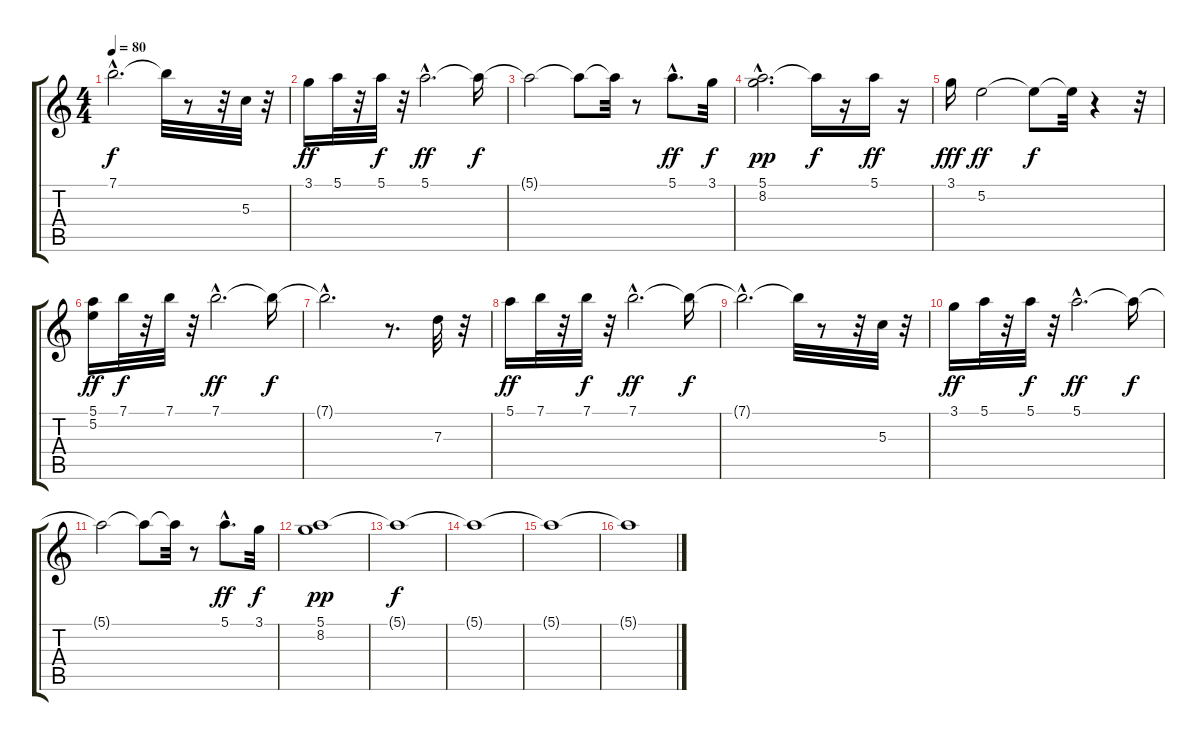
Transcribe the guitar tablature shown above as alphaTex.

\track "" {instrument electricguitarclean}
\staff {score tabs}
\tuning (E4 B3 G3 D3 A2 E2) {hide}
\ts (4 4)
\tempo 80
\clef g2
\ks c
7.1{hac t}.2{d dy f} 7.1{t}.32 r.8 r.32 5.3.32 r.32 |
3.1.16{dy ff} 5.1.32 r.32 5.1.32{dy f} r.32 5.1{hac}.2{d dy ff} 5.1{t}.16{dy f} |
5.1{t}.2 5.1{t}.8 5.1{t}.32 r.8 5.1{hac}.8{d dy ff} 3.1.32{dy f} |
(5.1{hac} 8.2).2{d dy pp} 5.1{t}.16{dy f} r.16 5.1.16{dy ff} r.16 |
3.1.16{dy fff} 5.2.2{dy ff} 5.2{t}.8{dy f} 5.2{t}.32 r.4 r.32 |
(5.1 5.2).16{dy ff} 7.1.32{dy f} r.32 7.1.32 r.32 7.1{hac}.2{d dy ff} 7.1{t}.16{dy f} |
7.1{hac t}.2{d} r.8{d} 7.3.32 r.32 |
5.1.16{dy ff} 7.1.32 r.32 7.1.32{dy f} r.32 7.1{hac}.2{d dy ff} 7.1{t}.16{dy f} |
7.1{hac t}.2{d} 7.1{t}.32 r.8 r.32 5.3.32 r.32 |
3.1.16{dy ff} 5.1.32 r.32 5.1.32{dy f} r.32 5.1{hac}.2{d dy ff} 5.1{t}.16{dy f} |
5.1{t}.2 5.1{t}.8 5.1{t}.32 r.8 5.1{hac}.8{d dy ff} 3.1.32{dy f} |
(5.1 8.2).1{dy pp} |
5.1{t}.1{dy f} |
5.1{t}.1 |
5.1{t}.1 |
5.1{t}.1
